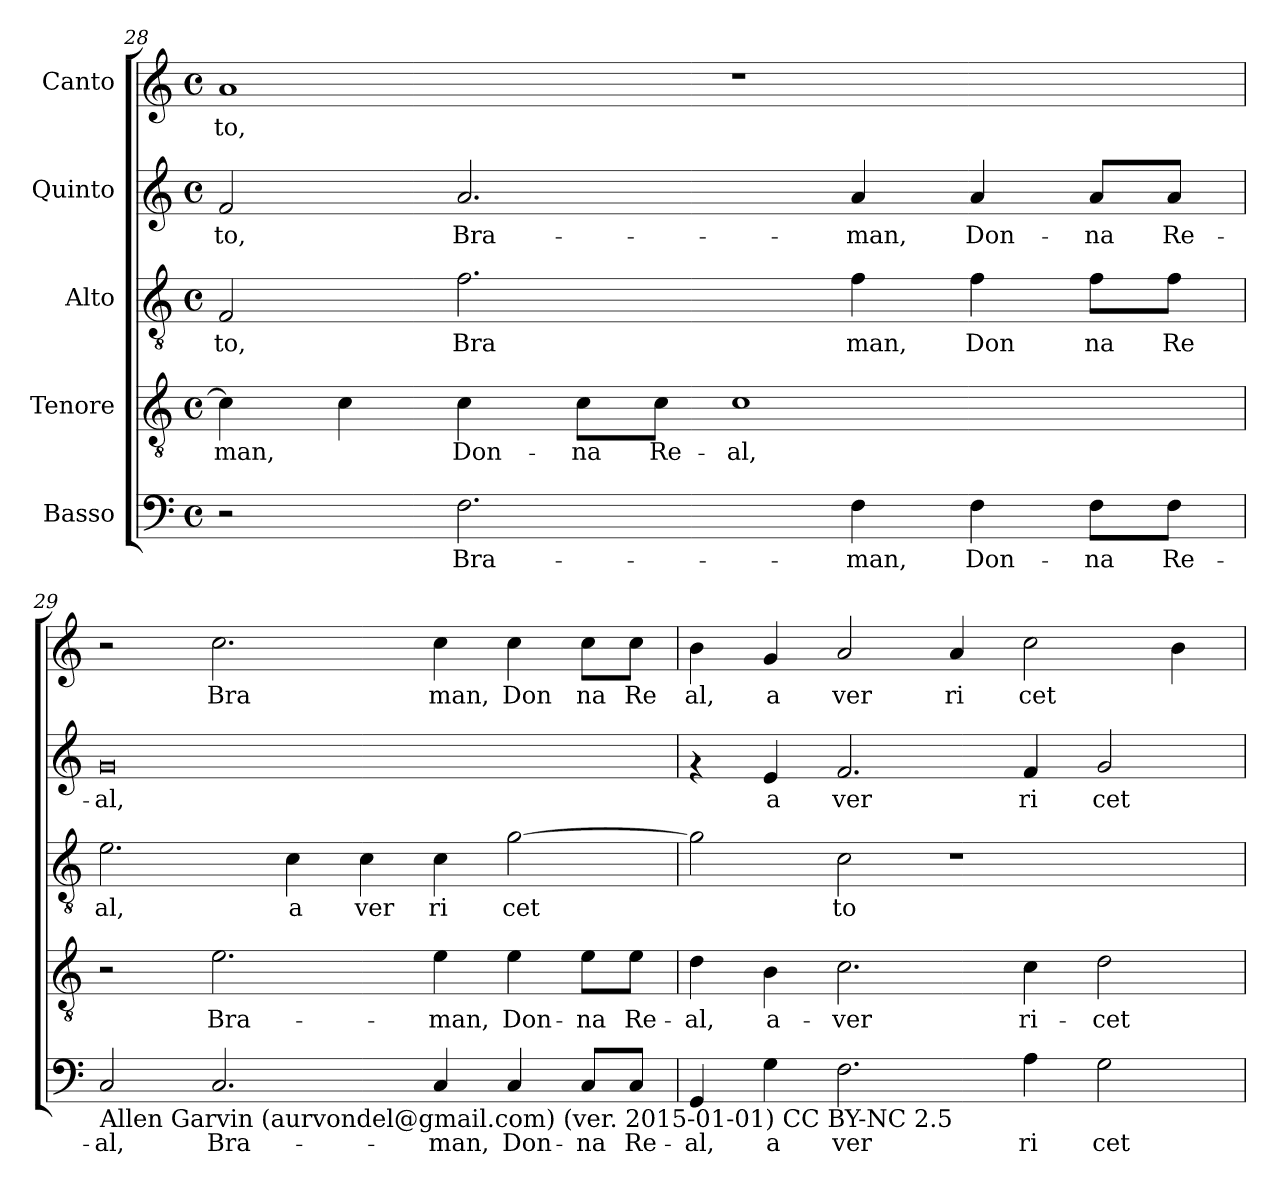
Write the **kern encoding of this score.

**kern	**text	**kern	**text	**kern	**text	**kern	**text	**kern	**text
*part5	*part5	*part4	*part4	*part3	*part3	*part2	*part2	*part1	*part1
*staff5	*staff5	*staff4	*staff4	*staff3	*staff3	*staff2	*staff2	*staff1	*staff1
*I"Basso	*	*I"Tenore	*	*I"Alto	*	*I"Quinto	*	*I"Canto	*
*clefF4	*	*clefGv2	*	*clefGv2	*	*clefG2	*	*clefG2	*
*k[]	*	*k[]	*	*k[]	*	*k[]	*	*k[]	*
*C:	*	*C:	*	*C:	*	*C:	*	*C:	*
*M4/4	*	*M4/4	*	*M4/4	*	*M4/4	*	*M4/4	*
*met(c)	*	*met(c)	*	*met(c)	*	*met(c)	*	*met(c)	*
=28	=28	=28	=28	=28	=28	=28	=28	=28	=28
!	!	!	!LO:LY:b:cj	!	!LO:LY:b:cj	!	!LO:LY:b:cj	!	!LO:LY:b:cj
2r	.	4c\]	-man,	2F/	to,	2f/	-to,	1a	to,
!	!	!	!LO:LY:b:cj	!	!	!	!	!	!
.	.	4c\	.	.	.	.	.	.	.
!	!LO:LY:b:cj	!	!LO:LY:b:cj	!	!LO:LY:b:cj	!	!LO:LY:b:cj	!	!
2.F\	Bra-	4c\	Don-	2.f\	Bra	2.a/	Bra-	.	.
!	!	!	!LO:LY:b:cj	!	!	!	!	!	!
.	.	8c\L	-na	.	.	.	.	.	.
!	!	!	!LO:LY:b:cj	!	!	!	!	!	!
.	.	8c\J	Re-	.	.	.	.	.	.
!	!	!	!LO:LY:b:cj	!	!	!	!	!	!
.	.	1c	-al,	.	.	.	.	1r	.
!	!LO:LY:b:cj	!	!	!	!LO:LY:b:cj	!	!LO:LY:b:cj	!	!
4F\	-man,	.	.	4f\	man,	4a/	-man,	.	.
!	!LO:LY:b:cj	!	!	!	!LO:LY:b:cj	!	!LO:LY:b:cj	!	!
4F\	Don-	.	.	4f\	Don	4a/	Don-	.	.
!	!LO:LY:b:cj	!	!	!	!LO:LY:b:cj	!	!LO:LY:b:cj	!	!
8F\L	-na	.	.	8f\L	na	8a/L	-na	.	.
!	!LO:LY:b:cj	!	!	!	!LO:LY:b:cj	!	!LO:LY:b:cj	!	!
8F\J	Re-	.	.	8f\J	Re	8a/J	Re-	.	.
=29	=29	=29	=29	=29	=29	=29	=29	=29	=29
!LO:TX:b:t=Allen Garvin (aurvondel@gmail.com) (ver. 2015-01-01) CC BY-NC 2.5	!	!	!	!	!	!	!	!	!
!	!LO:LY:b:cj	!	!	!	!LO:LY:b:cj	!	!LO:LY:b:cj	!	!
2C/	-al,	2r	.	2.e\	al,	0g	-al,	2r	.
!	!LO:LY:b:cj	!	!LO:LY:b:cj	!	!	!	!	!	!LO:LY:b:cj
2.C/	Bra-	2.e\	Bra-	.	.	.	.	2.cc\	Bra
!	!	!	!	!	!LO:LY:b:cj	!	!	!	!
.	.	.	.	4c\	a	.	.	.	.
!	!	!	!	!	!LO:LY:b:cj	!	!	!	!
.	.	.	.	4c\	ver	.	.	.	.
!	!LO:LY:b:cj	!	!LO:LY:b:cj	!	!LO:LY:b:cj	!	!	!	!LO:LY:b:cj
4C/	-man,	4e\	-man,	4c\	ri	.	.	4cc\	man,
!	!LO:LY:b:cj	!	!LO:LY:b:cj	!	!LO:LY:b:cj	!	!	!	!LO:LY:b:cj
4C/	Don-	4e\	Don-	[>2g\	cet	.	.	4cc\	Don
!	!LO:LY:b:cj	!	!LO:LY:b:cj	!	!	!	!	!	!LO:LY:b:cj
8C/L	-na	8e\L	-na	.	.	.	.	8cc\L	na
!	!LO:LY:b:cj	!	!LO:LY:b:cj	!	!	!	!	!	!LO:LY:b:cj
8C/J	Re-	8e\J	Re-	.	.	.	.	8cc\J	Re
!!LO:PB:g=z
=30	=30	=30	=30	=30	=30	=30	=30	=30	=30
!	!LO:LY:b:cj	!	!LO:LY:b:cj	!	!LO:LY:b:cj	!	!	!	!LO:LY:b:cj
4GG/	-al,	4d\	-al,	2g\]	.	4rf	.	4b\	al,
!	!LO:LY:b:cj	!	!LO:LY:b:cj	!	!	!	!LO:LY:b:cj	!	!LO:LY:b:cj
4G\	a	4B\	a-	.	.	4e/	a	4g/	a
!	!LO:LY:b:cj	!	!LO:LY:b:cj	!	!LO:LY:b:cj	!	!LO:LY:b:cj	!	!LO:LY:b:cj
2.F\	ver	2.c\	-ver	2c\	to	2.f/	ver	2a/	ver
!	!	!	!	!	!	!	!	!	!LO:LY:b:cj
.	.	.	.	1r	.	.	.	4a/	ri
!	!LO:LY:b:cj	!	!LO:LY:b:cj	!	!	!	!LO:LY:b:cj	!	!LO:LY:b:cj
4A\	ri	4c\	ri-	.	.	4f/	ri	2cc\	cet
!	!LO:LY:b:cj	!	!LO:LY:b:cj	!	!	!	!LO:LY:b:cj	!	!
2G\	cet	2d\	-cet-	.	.	2g/	cet	.	.
!	!	!	!	!	!	!	!	!	!LO:LY:b:cj
.	.	.	.	.	.	.	.	4b\	.
=	=	=	=	=	=	=	=	=	=
*-	*-	*-	*-	*-	*-	*-	*-	*-	*-
